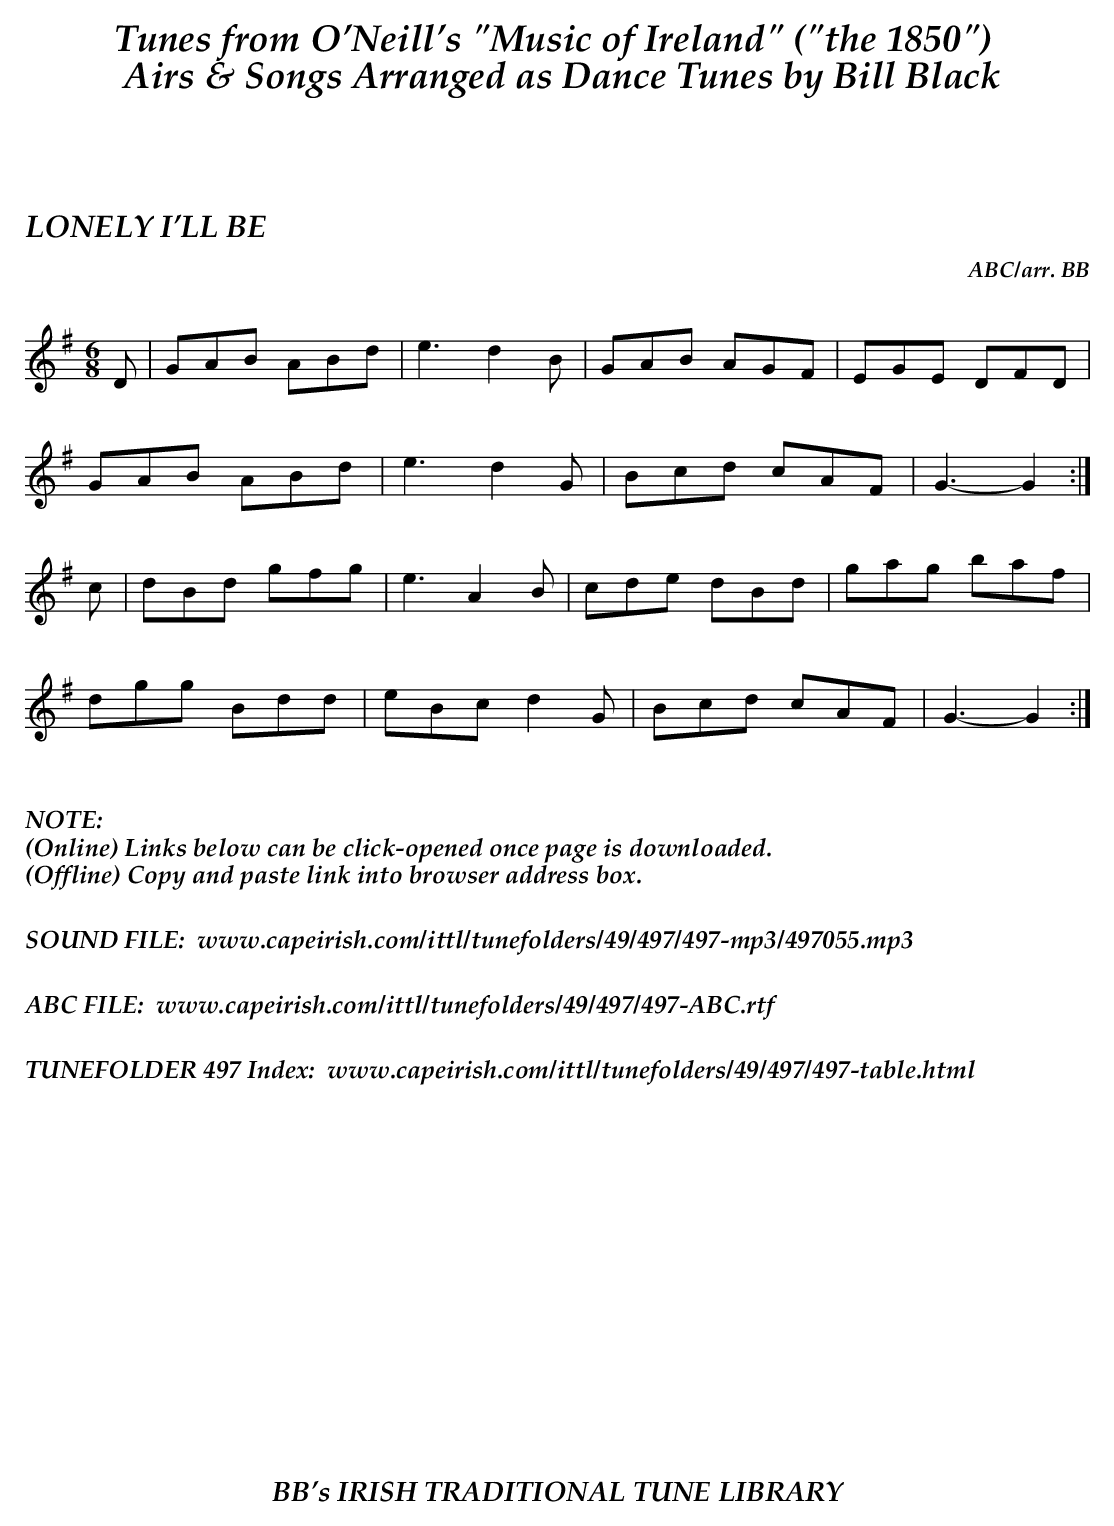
X:1
T:LONELY I'LL BE
C:ABC/arr. BB
M:6/8
L:1/8
K:G
D|GAB ABd|e3 d2B|GAB AGF|EGE DFD|
GAB ABd|e3 d2G|Bcd cAF|G3-G2 :|
c|dBd gfg|e3 A2B|cde dBd|gag baf|
dgg Bdd|eBc d2G|Bcd cAF|G3-G2 :|
%%vskip .3in
%%textoption left
%%textfont "Palatino-BoldItalic" 16
%%begintext
%%NOTE:
(Online) Links below can be click-opened once page is downloaded.
(Offline) Copy and paste link into browser address box.
%%
%%
SOUND FILE:  www.capeirish.com/ittl/tunefolders/49/497/497-mp3/497055.mp3
%%
%%
ABC FILE:  www.capeirish.com/ittl/tunefolders/49/497/497-ABC.rtf
%%
%%
TUNEFOLDER 497 Index:  www.capeirish.com/ittl/tunefolders/49/497/497-table.html
